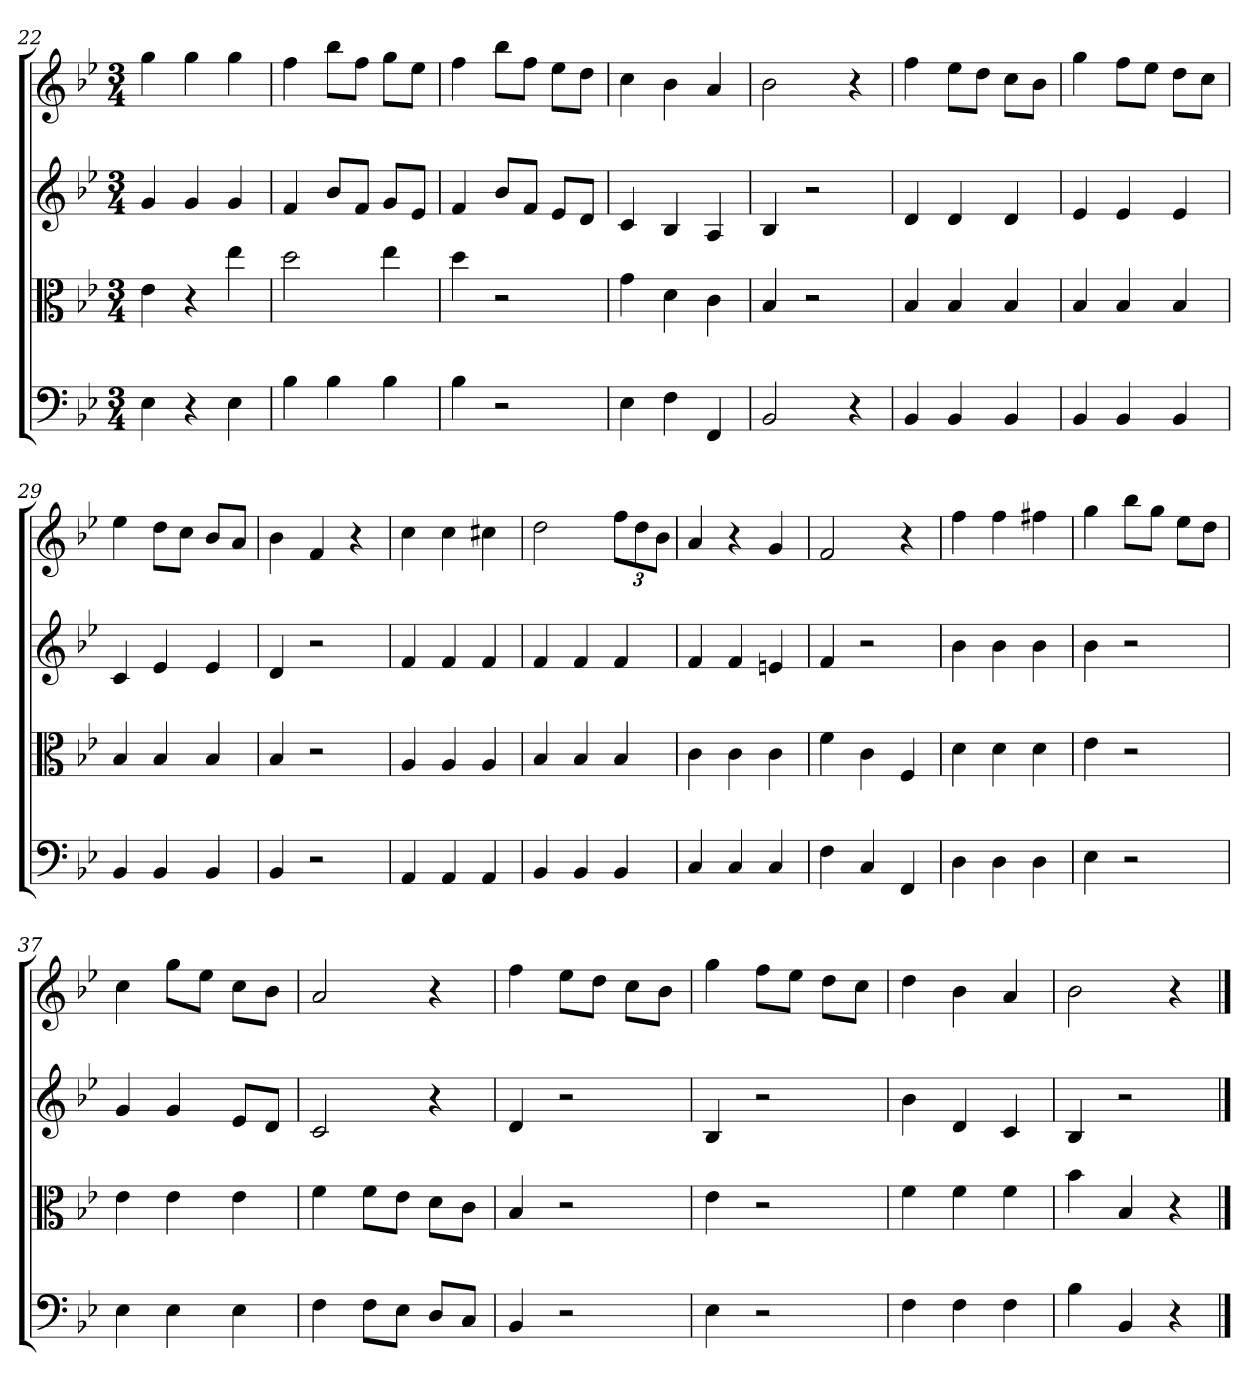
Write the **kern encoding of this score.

**kern	**kern	**kern	**kern
*part4	*part3	*part2	*part1
*staff4	*staff3	*staff2	*staff1
*clefF4	*clefC3	*clefG2	*clefG2
*k[b-e-]	*k[b-e-]	*k[b-e-]	*k[b-e-]
*B-:	*B-:	*B-:	*B-:
*M3/4	*M3/4	*M3/4	*M3/4
=22	=22	=22	=22
4E-	4e-	4g	4gg
4r	4r	4g	4gg
4E-	4ee-	4g	4gg
=23	=23	=23	=23
4B-	2dd	4f	4ff
4B-	.	8b-/L	8bb-\L
.	.	8f/J	8ff\J
4B-	4ee-	8g/L	8gg\L
.	.	8e-/J	8ee-\J
=24	=24	=24	=24
4B-	4dd	4f	4ff
2r	2r	8b-/L	8bb-\L
.	.	8f/J	8ff\J
.	.	8e-/L	8ee-\L
.	.	8d/J	8dd\J
=25	=25	=25	=25
4E-	4g	4c	4cc
4F	4d	4B-	4b-
4FF	4c	4A	4a
=26	=26	=26	=26
2BB-	4B-	4B-	2b-
.	2r	2r	.
4r	.	.	4r
=27	=27	=27	=27
4BB-	4B-	4d	4ff
4BB-	4B-	4d	8ee-\L
.	.	.	8dd\J
4BB-	4B-	4d	8cc\L
.	.	.	8b-\J
=28	=28	=28	=28
4BB-	4B-	4e-	4gg
4BB-	4B-	4e-	8ff\L
.	.	.	8ee-\J
4BB-	4B-	4e-	8dd\L
.	.	.	8cc\J
=29	=29	=29	=29
4BB-	4B-	4c	4ee-
4BB-	4B-	4e-	8dd\L
.	.	.	8cc\J
4BB-	4B-	4e-	8b-/L
.	.	.	8a/J
=30	=30	=30	=30
4BB-	4B-	4d	4b-
2r	2r	2r	4f
.	.	.	4r
=31	=31	=31	=31
4AA	4A	4f	4cc
4AA	4A	4f	4cc
4AA	4A	4f	4cc#X
=32	=32	=32	=32
4BB-	4B-	4f	2dd
4BB-	4B-	4f	.
4BB-	4B-	4f	12ff\L
.	.	.	12dd\
.	.	.	12b-\J
=33	=33	=33	=33
4C	4c	4f	4a
4C	4c	4f	4r
4C	4c	4en	4g
=34	=34	=34	=34
4F	4f	4f	2f
4C	4c	2r	.
4FF	4F	.	4r
=35	=35	=35	=35
4D	4d	4b-	4ff
4D	4d	4b-	4ff
4D	4d	4b-	4ff#X
=36	=36	=36	=36
4E-	4e-	4b-	4gg
2r	2r	2r	8bb-\L
.	.	.	8gg\J
.	.	.	8ee-\L
.	.	.	8dd\J
=37	=37	=37	=37
4E-	4e-	4g	4cc
4E-	4e-	4g	8gg\L
.	.	.	8ee-\J
4E-	4e-	8e-/L	8cc\L
.	.	8d/J	8b-\J
=38	=38	=38	=38
4F	4f	2c	2a
8F\L	8f\L	.	.
8E-\J	8e-\J	.	.
8D/L	8d\L	4r	4r
8C/J	8c\J	.	.
=39	=39	=39	=39
4BB-	4B-	4d	4ff
2r	2r	2r	8ee-\L
.	.	.	8dd\J
.	.	.	8cc\L
.	.	.	8b-\J
=40	=40	=40	=40
4E-	4e-	4B-	4gg
2r	2r	2r	8ff\L
.	.	.	8ee-\J
.	.	.	8dd\L
.	.	.	8cc\J
=41	=41	=41	=41
4F	4f	4b-	4dd
4F	4f	4d	4b-
4F	4f	4c	4a
=42	=42	=42	=42
4B-	4b-	4B-	2b-
4BB-	4B-	2r	.
4r	4r	.	4r
==	==	==	==
*-	*-	*-	*-
